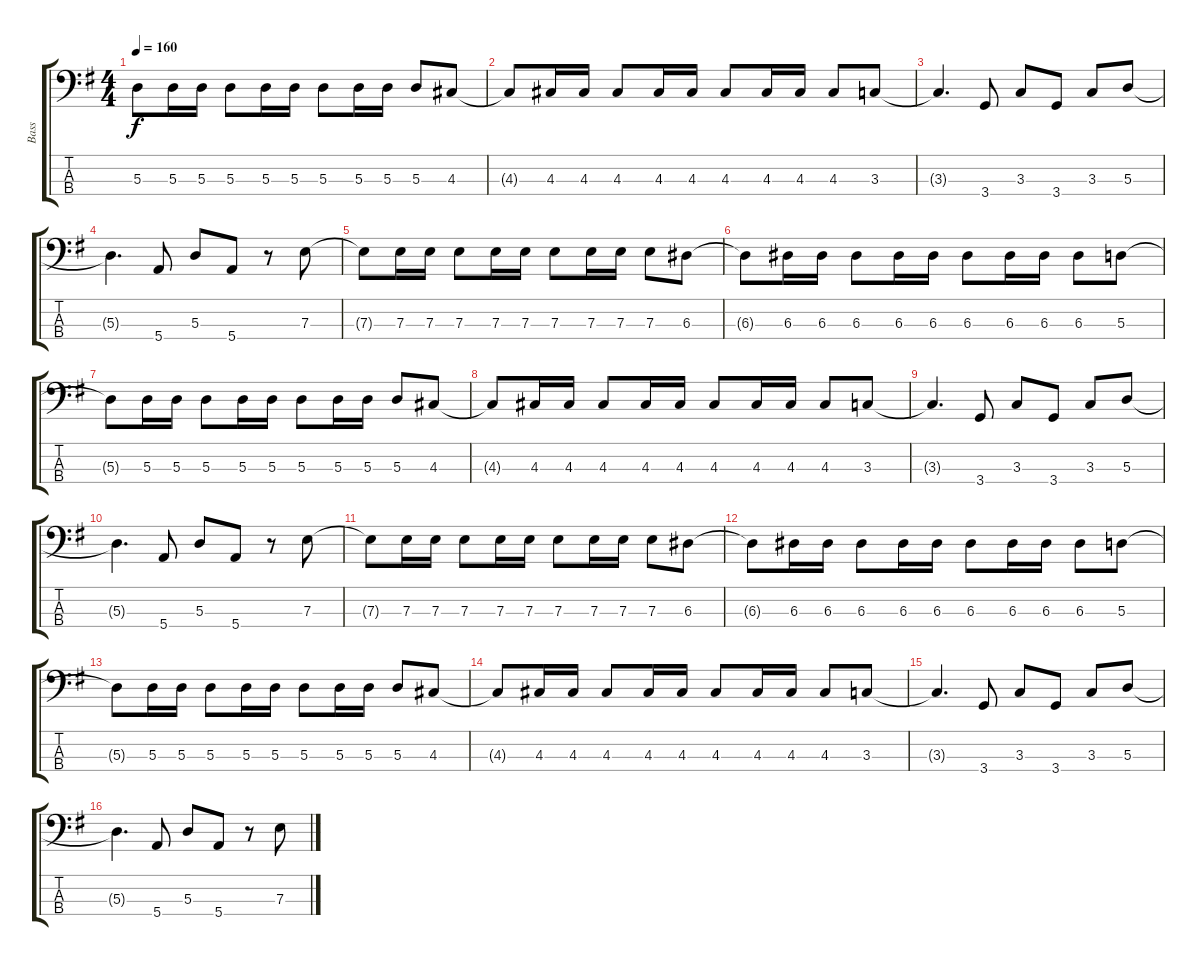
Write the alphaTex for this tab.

\track ("Bass" "Bass") {instrument electricbassfinger}
\staff {score tabs}
\tuning (G2 D2 A1 E1) {hide}
\ts (4 4)
\tempo 160
\clef f4
\ks g
5.3{t}.8{dy f} 5.3.16 5.3.16 5.3.8 5.3.16 5.3.16 5.3.8 5.3.16 5.3.16 5.3.8 4.3.8 |
4.3{t}.8 4.3.16 4.3.16 4.3.8 4.3.16 4.3.16 4.3.8 4.3.16 4.3.16 4.3.8 3.3.8 |
3.3{t}.4{d} 3.4.8 3.3.8 3.4.8 3.3.8 5.3.8 |
5.3{t}.4{d} 5.4.8 5.3.8 5.4.8 r.8 7.3.8 |
7.3{t}.8 7.3.16 7.3.16 7.3.8 7.3.16 7.3.16 7.3.8 7.3.16 7.3.16 7.3.8 6.3.8 |
6.3{t}.8 6.3.16 6.3.16 6.3.8 6.3.16 6.3.16 6.3.8 6.3.16 6.3.16 6.3.8 5.3.8 |
5.3{t}.8 5.3.16 5.3.16 5.3.8 5.3.16 5.3.16 5.3.8 5.3.16 5.3.16 5.3.8 4.3.8 |
4.3{t}.8 4.3.16 4.3.16 4.3.8 4.3.16 4.3.16 4.3.8 4.3.16 4.3.16 4.3.8 3.3.8 |
3.3{t}.4{d} 3.4.8 3.3.8 3.4.8 3.3.8 5.3.8 |
5.3{t}.4{d} 5.4.8 5.3.8 5.4.8 r.8 7.3.8 |
7.3{t}.8 7.3.16 7.3.16 7.3.8 7.3.16 7.3.16 7.3.8 7.3.16 7.3.16 7.3.8 6.3.8 |
6.3{t}.8 6.3.16 6.3.16 6.3.8 6.3.16 6.3.16 6.3.8 6.3.16 6.3.16 6.3.8 5.3.8 |
5.3{t}.8 5.3.16 5.3.16 5.3.8 5.3.16 5.3.16 5.3.8 5.3.16 5.3.16 5.3.8 4.3.8 |
4.3{t}.8 4.3.16 4.3.16 4.3.8 4.3.16 4.3.16 4.3.8 4.3.16 4.3.16 4.3.8 3.3.8 |
3.3{t}.4{d} 3.4.8 3.3.8 3.4.8 3.3.8 5.3.8 |
5.3{t}.4{d} 5.4.8 5.3.8 5.4.8 r.8 7.3.8
